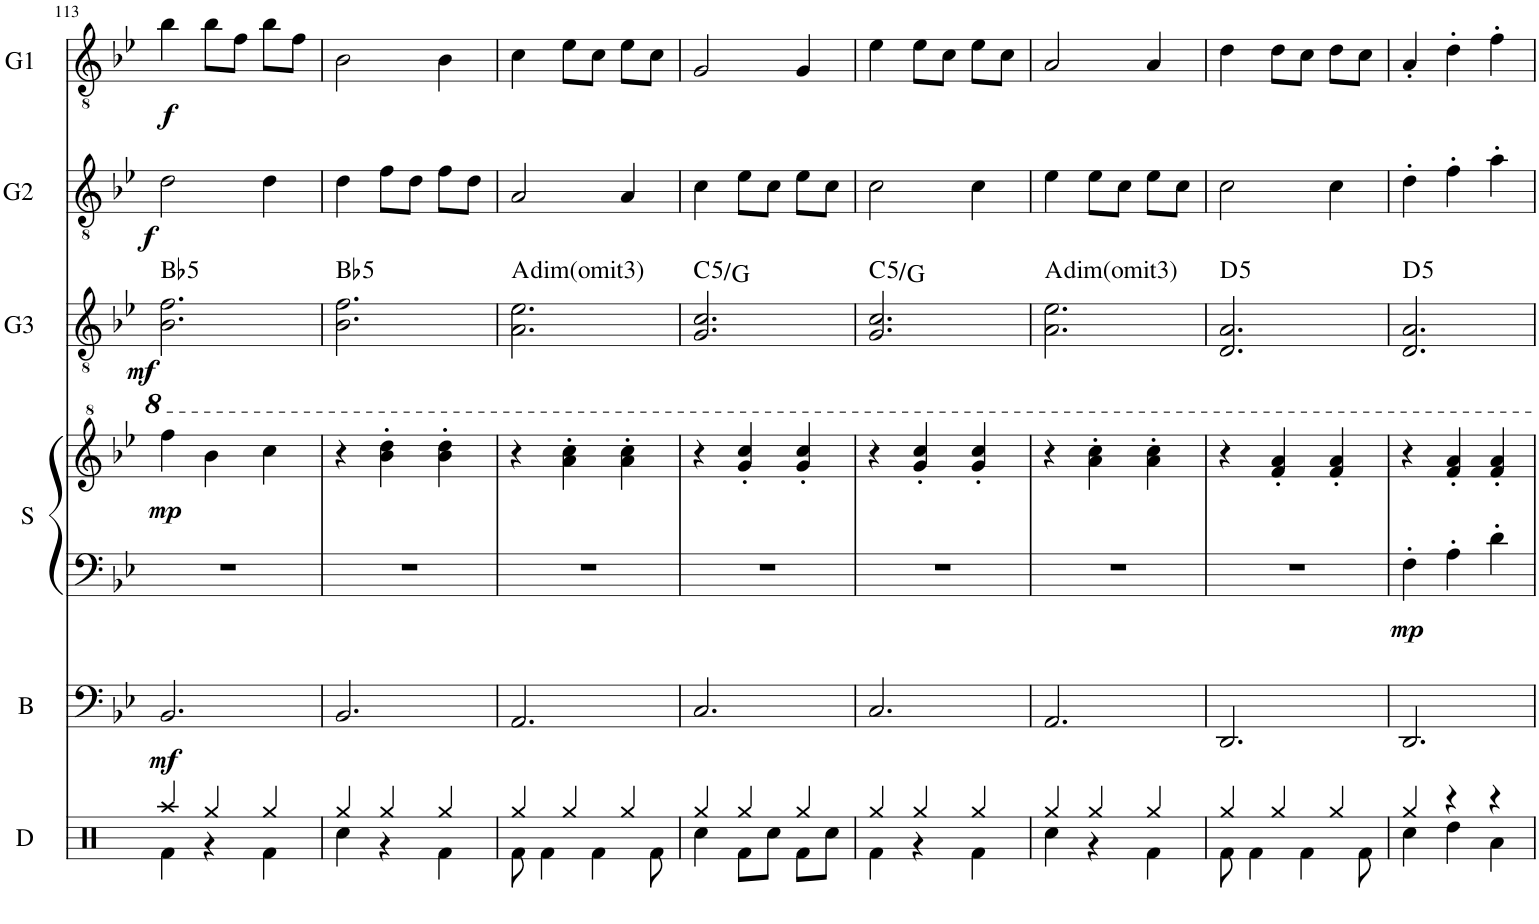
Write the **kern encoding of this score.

**kern	**kern	**dynam	**kern	**kern	**dynam	**kern	**dynam	**harte	**kern	**dynam	**kern	**dynam
*part6	*part5	*part5	*part4	*part4	*part4	*part3	*part3	*part3	*part2	*part2	*part1	*part1
*staff7	*staff6	*staff6	*staff5	*staff4	*staff4/5	*staff3	*staff3	*	*staff2	*staff2	*staff1	*staff1
*I"Drums	*I"Bass	*	*I"Synth	*	*	*I"Guitar 3	*	*	*I"Guitar 2	*	*I"Guitar 1	*
*I'D	*I'B	*	*I'S	*	*	*I'G3	*	*	*I'G2	*	*I'G1	*
!!LO:PB:g=z
*clefX	*clefF4	*	*clefF4	*clefG^2	*	*clefGv2	*	*	*clefGv2	*	*clefGv2	*
*	*Trd7c12	*	*	*	*	*	*	*	*	*	*	*
*k[b-e-]	*k[b-e-]	*	*k[b-e-]	*k[b-e-]	*	*k[b-e-]	*	*	*k[b-e-]	*	*k[b-e-]	*
*M3/4	*M3/4	*	*M3/4	*M3/4	*	*M3/4	*	*	*M3/4	*	*M3/4	*
=113	=113	=113	=113	=113	=113	=113	=113	=113	=113	=113	=113	=113
*^	*	*	*	*	*	*	*	*	*	*	*	*
!	!	!	!LO:DY:b	!	!	!LO:DY:b	!	!LO:DY:b	!LO:H:kt=5	!	!LO:DY:b	!	!LO:DY:b
4Raa/	4Rf\	2.BB-/	mf	2.r	4fff\	mp	2.BB-\ 2.F\	mf	Bb:(1,5)	2d\	f	4b-\	f
4Rgg/	4r	.	.	.	4bb-\	.	.	.	.	.	.	8b-\L	.
.	.	.	.	.	.	.	.	.	.	.	.	8f\J	.
4Rgg/	4Rf\	.	.	.	4ccc\	.	.	.	.	4d\	.	8b-\L	.
.	.	.	.	.	.	.	.	.	.	.	.	8f\J	.
=114	=114	=114	=114	=114	=114	=114	=114	=114	=114	=114	=114	=114	=114
!	!	!	!	!	!	!	!	!	!LO:H:kt=5	!	!	!	!
4Rgg/	4Rcc\	2.BB-/	.	2.r	4r	.	2.BB-\ 2.F\	.	Bb:(1,5)	4d\	.	2B-\	.
4Rgg/	4r	.	.	.	4bb-\' 4ddd\'	.	.	.	.	8f\L	.	.	.
.	.	.	.	.	.	.	.	.	.	8d\J	.	.	.
4Rgg/	4Rf\	.	.	.	4bb-\' 4ddd\'	.	.	.	.	8f\L	.	4B-\	.
.	.	.	.	.	.	.	.	.	.	8d\J	.	.	.
=115	=115	=115	=115	=115	=115	=115	=115	=115	=115	=115	=115	=115	=115
!	!	!	!	!	!	!	!	!	!LO:H:kt=dim	!	!	!	!
4Rgg/	8Rf\	2.AA/	.	2.r	4r	.	2.AA\ 2.E-\	.	A:dim(*3)	2A/	.	4c\	.
.	4Rf\	.	.	.	.	.	.	.	.	.	.	.	.
4Rgg/	.	.	.	.	4aa\' 4ccc\'	.	.	.	.	.	.	8e-\L	.
.	4Rf\	.	.	.	.	.	.	.	.	.	.	8c\J	.
4Rgg/	.	.	.	.	4aa\' 4ccc\'	.	.	.	.	4A/	.	8e-\L	.
.	8Rf\	.	.	.	.	.	.	.	.	.	.	8c\J	.
=116	=116	=116	=116	=116	=116	=116	=116	=116	=116	=116	=116	=116	=116
!	!	!	!	!	!	!	!	!	!LO:H:kt=5	!	!	!	!
4Rgg/	4Rcc\	2.C/	.	2.r	4r	.	2.GG/ 2.C/	.	C:(1,5)/5	4c\	.	2G/	.
4Rgg/	8Rf\L	.	.	.	4gg/' 4ccc/'	.	.	.	.	8e-\L	.	.	.
.	8Rcc\J	.	.	.	.	.	.	.	.	8c\J	.	.	.
4Rgg/	8Rf\L	.	.	.	4gg/' 4ccc/'	.	.	.	.	8e-\L	.	4G/	.
.	8Rcc\J	.	.	.	.	.	.	.	.	8c\J	.	.	.
=117	=117	=117	=117	=117	=117	=117	=117	=117	=117	=117	=117	=117	=117
!	!	!	!	!	!	!	!	!	!LO:H:kt=5	!	!	!	!
4Rgg/	4Rf\	2.C/	.	2.r	4r	.	2.GG/ 2.C/	.	C:(1,5)/5	2c\	.	4e-\	.
4Rgg/	4r	.	.	.	4gg/' 4ccc/'	.	.	.	.	.	.	8e-\L	.
.	.	.	.	.	.	.	.	.	.	.	.	8c\J	.
4Rgg/	4Rf\	.	.	.	4gg/' 4ccc/'	.	.	.	.	4c\	.	8e-\L	.
.	.	.	.	.	.	.	.	.	.	.	.	8c\J	.
=118	=118	=118	=118	=118	=118	=118	=118	=118	=118	=118	=118	=118	=118
!	!	!	!	!	!	!	!	!	!LO:H:kt=dim	!	!	!	!
4Rgg/	4Rcc\	2.AA/	.	2.r	4r	.	2.AA\ 2.E-\	.	A:dim(*3)	4e-\	.	2A/	.
4Rgg/	4r	.	.	.	4aa\' 4ccc\'	.	.	.	.	8e-\L	.	.	.
.	.	.	.	.	.	.	.	.	.	8c\J	.	.	.
4Rgg/	4Rf\	.	.	.	4aa\' 4ccc\'	.	.	.	.	8e-\L	.	4A/	.
.	.	.	.	.	.	.	.	.	.	8c\J	.	.	.
=119	=119	=119	=119	=119	=119	=119	=119	=119	=119	=119	=119	=119	=119
!	!	!	!	!	!	!	!	!	!LO:H:kt=5	!	!	!	!
4Rgg/	8Rf\	2.DD/	.	2.r	4r	.	2.DD/ 2.AA/	.	D:(1,5)	2c\	.	4d\	.
.	4Rf\	.	.	.	.	.	.	.	.	.	.	.	.
4Rgg/	.	.	.	.	4ff/' 4aa/'	.	.	.	.	.	.	8d\L	.
.	4Rf\	.	.	.	.	.	.	.	.	.	.	8c\J	.
4Rgg/	.	.	.	.	4ff/' 4aa/'	.	.	.	.	4c\	.	8d\L	.
.	8Rf\	.	.	.	.	.	.	.	.	.	.	8c\J	.
=120	=120	=120	=120	=120	=120	=120	=120	=120	=120	=120	=120	=120	=120
!	!	!	!	!	!	!LO:DY:b=2	!	!	!LO:H:kt=5	!	!	!	!
4Rgg/	4Rcc\	2.DD/	.	4F'\	4r	mp	2.DD/ 2.AA/	.	D:(1,5)	4d'\	.	4A'/	.
4r	4Rdd\	.	.	4A'\	4ff/' 4aa/'	.	.	.	.	4f'\	.	4d'\	.
4r	4Ra\	.	.	4d'\	4ff/' 4aa/'	.	.	.	.	4a'\	.	4f'\	.
*v	*v	*	*	*	*	*	*	*	*	*	*	*	*
=	=	=	=	=	=	=	=	=	=	=	=	=
*-	*-	*-	*-	*-	*-	*-	*-	*-	*-	*-	*-	*-
